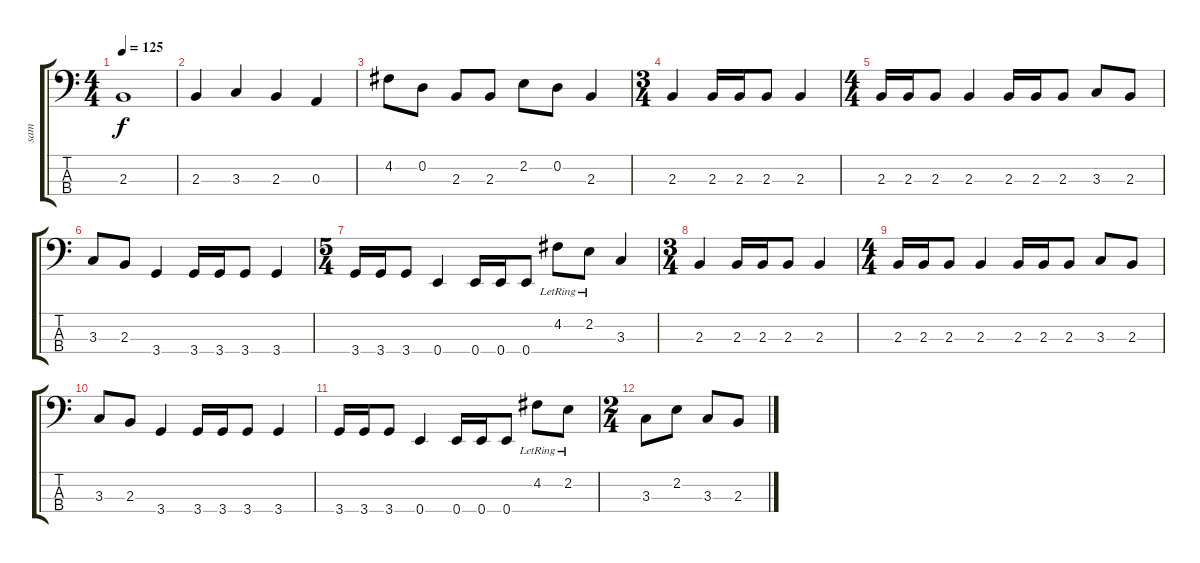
\track ("sam" "sam") {instrument electricbasspick}
\staff {score tabs}
\tuning (G2 D2 A1 E1) {hide}
\ts (4 4)
\tempo 125
\clef f4
\ks c
2.3.1{dy f} |
2.3.4 3.3.4 2.3.4 0.3.4 |
4.2.8 0.2.8 2.3.8 2.3.8 2.2.8 0.2.8 2.3.4 |
\ts (3 4)
2.3.4 2.3.16 2.3.16 2.3.8 2.3.4 |
\ts (4 4)
2.3.16 2.3.16 2.3.8 2.3.4 2.3.16 2.3.16 2.3.8 3.3.8 2.3.8 |
3.3.8 2.3.8 3.4.4 3.4.16 3.4.16 3.4.8 3.4.4 |
\ts (5 4)
3.4.16 3.4.16 3.4.8 0.4.4 0.4.16 0.4.16 0.4.8 4.2{lr}.8 2.2{lr}.8 3.3.4 |
\ts (3 4)
2.3.4 2.3.16 2.3.16 2.3.8 2.3.4 |
\ts (4 4)
2.3.16 2.3.16 2.3.8 2.3.4 2.3.16 2.3.16 2.3.8 3.3.8 2.3.8 |
3.3.8 2.3.8 3.4.4 3.4.16 3.4.16 3.4.8 3.4.4 |
3.4.16 3.4.16 3.4.8 0.4.4 0.4.16 0.4.16 0.4.8 4.2{lr}.8 2.2{lr}.8 |
\ts (2 4)
3.3.8 2.2.8 3.3.8 2.3.8
